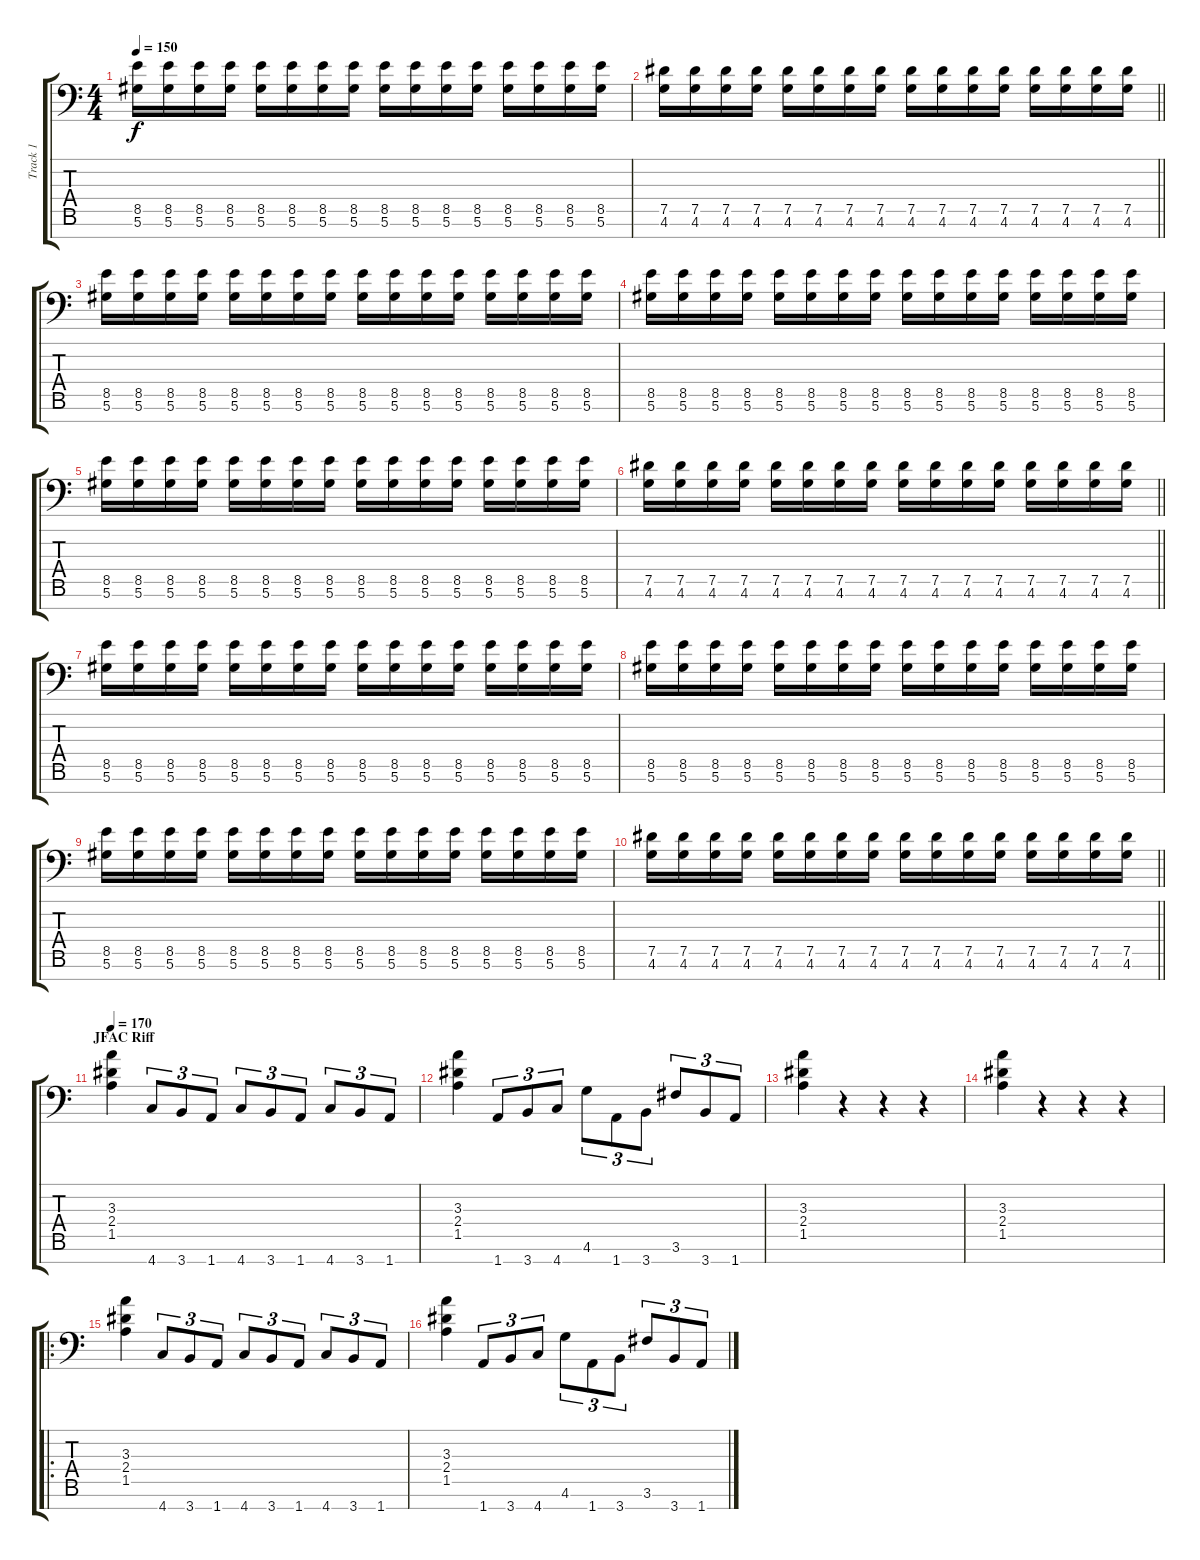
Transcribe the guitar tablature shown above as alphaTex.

\track ("Track 1" "Track 1") {instrument distortionguitar}
\staff {score tabs}
\tuning (Eb4 Bb3 Gb3 Db3 Ab2 Eb2 Ab1) {hide}
\ts (4 4)
\tempo 150
\clef f4
\ks c
(8.5 5.6).16{dy f} (8.5 5.6).16 (8.5 5.6).16 (8.5 5.6).16 (8.5 5.6).16 (8.5 5.6).16 (8.5 5.6).16 (8.5 5.6).16 (8.5 5.6).16 (8.5 5.6).16 (8.5 5.6).16 (8.5 5.6).16 (8.5 5.6).16 (8.5 5.6).16 (8.5 5.6).16 (8.5 5.6).16 |
\barLineRight lightlight
(7.5 4.6).16 (7.5 4.6).16 (7.5 4.6).16 (7.5 4.6).16 (7.5 4.6).16 (7.5 4.6).16 (7.5 4.6).16 (7.5 4.6).16 (7.5 4.6).16 (7.5 4.6).16 (7.5 4.6).16 (7.5 4.6).16 (7.5 4.6).16 (7.5 4.6).16 (7.5 4.6).16 (7.5 4.6).16 |
(8.5 5.6).16 (8.5 5.6).16 (8.5 5.6).16 (8.5 5.6).16 (8.5 5.6).16 (8.5 5.6).16 (8.5 5.6).16 (8.5 5.6).16 (8.5 5.6).16 (8.5 5.6).16 (8.5 5.6).16 (8.5 5.6).16 (8.5 5.6).16 (8.5 5.6).16 (8.5 5.6).16 (8.5 5.6).16 |
(8.5 5.6).16 (8.5 5.6).16 (8.5 5.6).16 (8.5 5.6).16 (8.5 5.6).16 (8.5 5.6).16 (8.5 5.6).16 (8.5 5.6).16 (8.5 5.6).16 (8.5 5.6).16 (8.5 5.6).16 (8.5 5.6).16 (8.5 5.6).16 (8.5 5.6).16 (8.5 5.6).16 (8.5 5.6).16 |
(8.5 5.6).16 (8.5 5.6).16 (8.5 5.6).16 (8.5 5.6).16 (8.5 5.6).16 (8.5 5.6).16 (8.5 5.6).16 (8.5 5.6).16 (8.5 5.6).16 (8.5 5.6).16 (8.5 5.6).16 (8.5 5.6).16 (8.5 5.6).16 (8.5 5.6).16 (8.5 5.6).16 (8.5 5.6).16 |
\barLineRight lightlight
(7.5 4.6).16 (7.5 4.6).16 (7.5 4.6).16 (7.5 4.6).16 (7.5 4.6).16 (7.5 4.6).16 (7.5 4.6).16 (7.5 4.6).16 (7.5 4.6).16 (7.5 4.6).16 (7.5 4.6).16 (7.5 4.6).16 (7.5 4.6).16 (7.5 4.6).16 (7.5 4.6).16 (7.5 4.6).16 |
(8.5 5.6).16 (8.5 5.6).16 (8.5 5.6).16 (8.5 5.6).16 (8.5 5.6).16 (8.5 5.6).16 (8.5 5.6).16 (8.5 5.6).16 (8.5 5.6).16 (8.5 5.6).16 (8.5 5.6).16 (8.5 5.6).16 (8.5 5.6).16 (8.5 5.6).16 (8.5 5.6).16 (8.5 5.6).16 |
(8.5 5.6).16 (8.5 5.6).16 (8.5 5.6).16 (8.5 5.6).16 (8.5 5.6).16 (8.5 5.6).16 (8.5 5.6).16 (8.5 5.6).16 (8.5 5.6).16 (8.5 5.6).16 (8.5 5.6).16 (8.5 5.6).16 (8.5 5.6).16 (8.5 5.6).16 (8.5 5.6).16 (8.5 5.6).16 |
(8.5 5.6).16 (8.5 5.6).16 (8.5 5.6).16 (8.5 5.6).16 (8.5 5.6).16 (8.5 5.6).16 (8.5 5.6).16 (8.5 5.6).16 (8.5 5.6).16 (8.5 5.6).16 (8.5 5.6).16 (8.5 5.6).16 (8.5 5.6).16 (8.5 5.6).16 (8.5 5.6).16 (8.5 5.6).16 |
\barLineRight lightlight
(7.5 4.6).16 (7.5 4.6).16 (7.5 4.6).16 (7.5 4.6).16 (7.5 4.6).16 (7.5 4.6).16 (7.5 4.6).16 (7.5 4.6).16 (7.5 4.6).16 (7.5 4.6).16 (7.5 4.6).16 (7.5 4.6).16 (7.5 4.6).16 (7.5 4.6).16 (7.5 4.6).16 (7.5 4.6).16 |
\section ("" "JFAC Riff")
\tempo 170
(3.3 2.4 1.5).4 4.7.8{tu (3 2)} 3.7.8{tu (3 2)} 1.7.8{tu (3 2)} 4.7.8{tu (3 2)} 3.7.8{tu (3 2)} 1.7.8{tu (3 2)} 4.7.8{tu (3 2)} 3.7.8{tu (3 2)} 1.7.8{tu (3 2)} |
(3.3 2.4 1.5).4 1.7.8{tu (3 2)} 3.7.8{tu (3 2)} 4.7.8{tu (3 2)} 4.6.8{tu (3 2)} 1.7.8{tu (3 2)} 3.7.8{tu (3 2)} 3.6.8{tu (3 2)} 3.7.8{tu (3 2)} 1.7.8{tu (3 2)} |
(3.3 2.4 1.5).4 r.4 r.4 r.4 |
(3.3 2.4 1.5).4 r.4 r.4 r.4 |
\ro
(3.3 2.4 1.5).4 4.7.8{tu (3 2)} 3.7.8{tu (3 2)} 1.7.8{tu (3 2)} 4.7.8{tu (3 2)} 3.7.8{tu (3 2)} 1.7.8{tu (3 2)} 4.7.8{tu (3 2)} 3.7.8{tu (3 2)} 1.7.8{tu (3 2)} |
(3.3 2.4 1.5).4 1.7.8{tu (3 2)} 3.7.8{tu (3 2)} 4.7.8{tu (3 2)} 4.6.8{tu (3 2)} 1.7.8{tu (3 2)} 3.7.8{tu (3 2)} 3.6.8{tu (3 2)} 3.7.8{tu (3 2)} 1.7.8{tu (3 2)}
